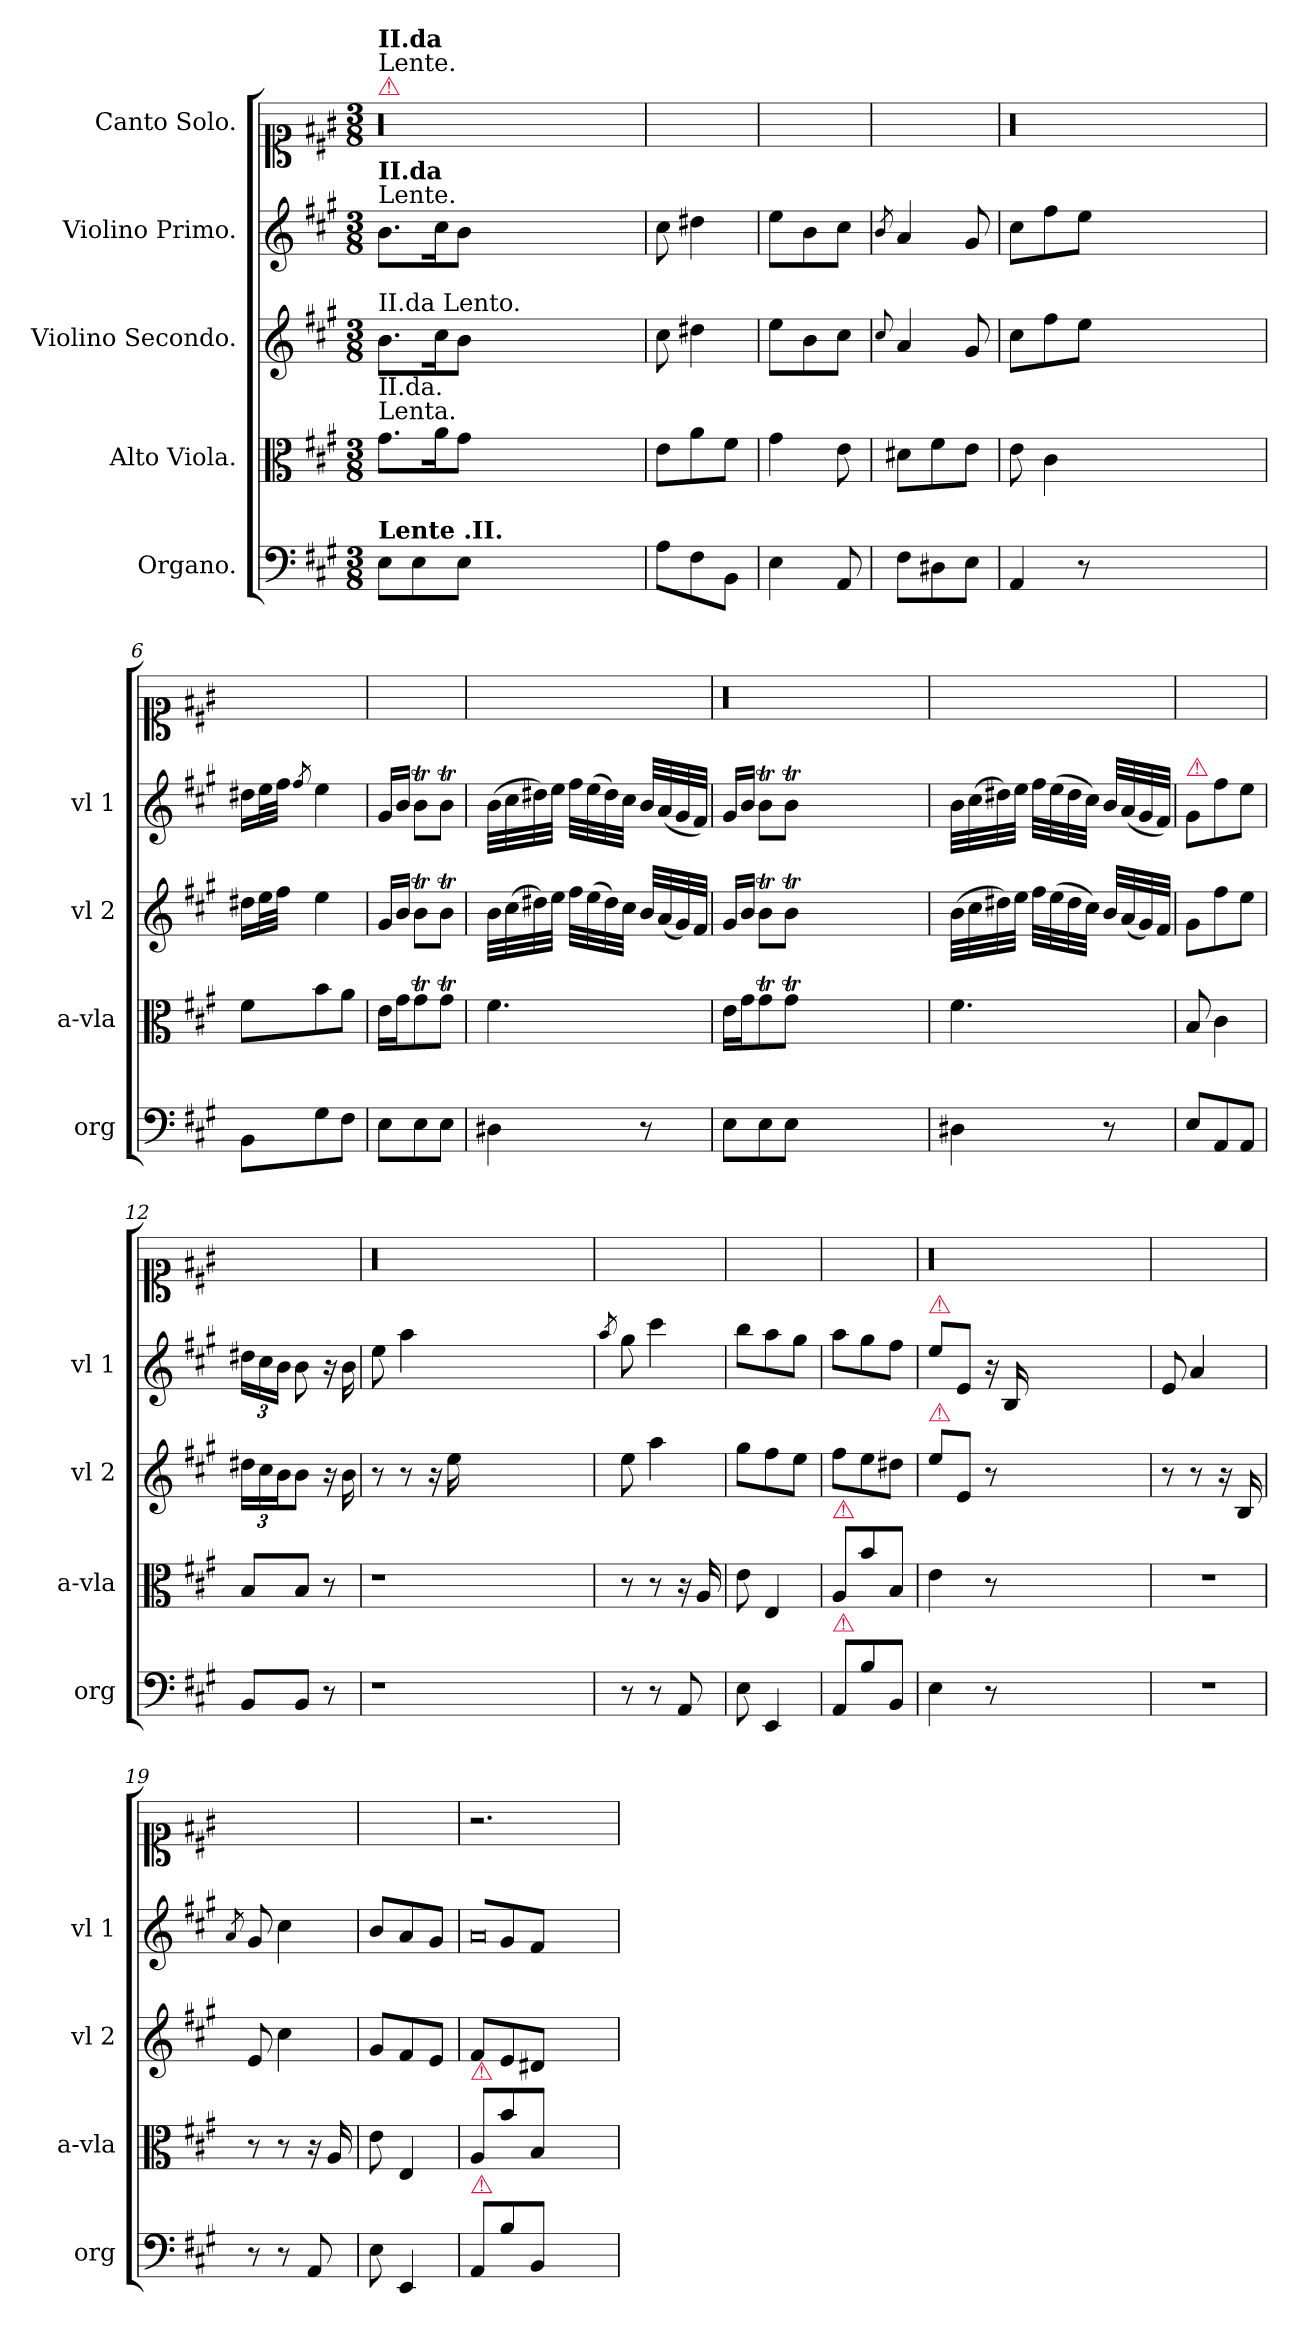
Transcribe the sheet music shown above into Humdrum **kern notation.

**kern	**kern	**kern	**dynam	**kern	**dynam	**kern
*part5	*part4	*part3	*part3	*part2	*part2	*part1
*staff5	*staff4	*staff3	*staff3	*staff2	*staff2	*staff1
*I"Organo.	*I"Alto Viola.	*I"Violino Secondo.	*	*I"Violino Primo.	*	*I"Canto Solo.
*I'org	*I'a-vla	*I'vl 2	*	*I'vl 1	*	*
*clefF4	*clefC3	*clefG2	*	*clefG2	*	*clefC1
*k[f#c#g#]	*k[f#c#g#]	*k[f#c#g#]	*	*k[f#c#g#]	*	*k[f#c#g#]
*M3/8	*M3/8	*M3/8	*	*M3/8	*	*M3/8
=1	=1	=1	=1	=1	=1	=1
!	!	!	!	!	!	!LO:TX:a:color=crimson:t=⚠
!	!	!	!	!	!	!LO:TX:a:t=Lente.
!	!	!	!	!	!	!LO:TX:a:B:t=II.da
!	!	!	!	!LO:TX:a:t=Lente.	!	!
!	!	!	!	!LO:TX:a:B:t=II.da	!	!
!	!	!LO:TX:a:t=II.da Lento.	!	!	!	!
!	!LO:TX:a:t=Lenta.	!	!	!	!	!
!	!LO:TX:a:t=II.da.	!	!	!	!	!
!LO:TX:a:B:t=Lente .II.	!	!	!	!	!	!
!	!	!	!	!	!	!LO:N:vis=00
8E\L	8.g#\L	8.b\L	.	8.b\L	.	1.r
8E\	.	.	.	.	.	.
.	16a\K	16cc#\K	.	16cc#\K	.	.
8E\J	8g#\J	8b\J	.	8b\J	.	.
1ryy	1ryy	1ryy	.	1ryy	.	.
8ryy	8ryy	8ryy	.	8ryy	.	.
=2	=2	=2	=2	=2	=2	=2
8A\L	8e\L	8cc#\	.	8cc#\	.	4.ryy
8F#\	8a\	4dd#X\	.	4dd#X\	.	.
8BB\J	8f#\J	.	.	.	.	.
=3	=3	=3	=3	=3	=3	=3
4E\	4g#\	8ee\L	.	8ee\L	.	4.ryy
.	.	8b\	.	8b\	.	.
8AA/	8e\	8cc#\J	.	8cc#\J	.	.
=4	=4	=4	=4	=4	=4	=4
.	.	8qqcc#/	.	8qb/	.	.
8F#\L	8d#X\L	4a/	.	4a/	.	4.ryy
8D#X\	8f#\	.	.	.	.	.
8E\J	8e\J	8g#/	.	8g#/	.	.
=5	=5	=5	=5	=5	=5	=5
!	!	!	!	!	!	!LO:N:vis=00
4AA/	8e\	8cc#\L	.	8cc#\L	.	1.r
.	4c#\	8ff#\	.	8ff#\	.	.
8r	.	8ee\J	.	8ee\J	.	.
1ryy	1ryy	1ryy	.	1ryy	.	.
8ryy	8ryy	8ryy	.	8ryy	.	.
=6	=6	=6	=6	=6	=6	=6
8BB\L	8f#\L	16dd#X\LL	.	16dd#X\LL	.	4.ryy
.	.	32ee\L	.	32ee\L	.	.
.	.	32ff#\JJJ	.	32ff#\JJJ	.	.
.	.	.	.	8qff#/	.	.
8G#\	8b\	4ee\	.	4ee\	.	.
8F#\J	8a\J	.	.	.	.	.
=7	=7	=7	=7	=7	=7	=7
8E\L	16e\LL	16g#/LL	.	16g#/LL	.	4.ryy
.	16g#\J	16b/JJ	.	16b/JJ	.	.
8E\	8g#t\	8bT\L	.	8bT\L	.	.
8E\J	8g#t\J	8bT\J	.	8bT\J	.	.
=8	=8	=8	=8	=8	=8	=8
4D#X\	4.f#\	32b\LLL	.	(32b\LLL	.	4.ryy
.	.	(32cc#\	.	32cc#\	.	.
.	.	32dd#X\)	.	32dd#X\)	.	.
.	.	32ee\JJJ	.	32ee\JJJ	.	.
.	.	32ff#\LLL	.	32ff#\LLL	.	.
.	.	(32ee\	.	(32ee\	.	.
.	.	32dd#\)	.	32dd#\)	.	.
.	.	32cc#\JJJ	.	32cc#\JJJ	.	.
8r	.	32b/LLL	.	32b/LLL	.	.
.	.	(32a/	.	(32a/	.	.
.	.	32g#/)	.	32g#/	.	.
.	.	32f#/JJJ	.	32f#/JJJ)	.	.
=9	=9	=9	=9	=9	=9	=9
!	!	!	!	!	!	!LO:N:vis=00
8E\L	16e\LL	16g#/LL	.	16g#/LL	.	1.r
.	16g#\J	16b/JJ	.	16b/JJ	.	.
8E\	8g#t\	8bT\L	.	8bT\L	.	.
8E\J	8g#t\J	8bT\J	.	8bT\J	.	.
1ryy	1ryy	1ryy	.	1ryy	.	.
8ryy	8ryy	8ryy	.	8ryy	.	.
=10	=10	=10	=10	=10	=10	=10
4D#X\	4.f#\	(32b\LLL	.	32b\LLL	.	4.ryy
.	.	32cc#\	.	(32cc#\	.	.
.	.	32dd#X\)	.	32dd#X\)	.	.
.	.	32ee\JJJ	.	32ee\JJJ	.	.
.	.	32ff#\LLL	.	32ff#\LLL	.	.
.	.	(32ee\	.	(32ee\	.	.
.	.	32dd#\	.	32dd#\	.	.
.	.	32cc#\JJJ)	.	32cc#\JJJ)	.	.
8r	.	32b/LLL	.	32b/LLL	.	.
.	.	(32a/	.	(32a/	.	.
.	.	32g#/)	.	32g#/	.	.
.	.	32f#/JJJ	.	32f#/JJJ)	.	.
=11	=11	=11	=11	=11	=11	=11
!	!	!	!	!LO:TX:a:color=crimson:t=⚠	!	!
8E/L	8B/	8g#\L	.	8g#/L	.	4.ryy
8AA/	4c#\	8ff#\	.	8ff#\	.	.
8AA/J	.	8ee\J	.	8ee\J	.	.
=12	=12	=12	=12	=12	=12	=12
8BB/L	8B/L	24dd#X\LL	.	24dd#X\LL	.	4.ryy
.	.	24cc#\	.	24cc#\	.	.
.	.	24b\J	.	24b\JJ	.	.
8BB/J	8B/J	8b\J	.	8b\	.	.
8r	8r	16r	.	16r	.	.
.	.	16b\	.	16b\	.	.
=13	=13	=13	=13	=13	=13	=13
!LO:N:vis=1	!LO:N:vis=1	!	!	!	!	!LO:N:vis=00
4.r	4.r	8r	.	8ee\	.	1.r
.	.	8r	.	4aa\	.	.
.	.	16r	.	.	.	.
.	.	16ee\	.	.	.	.
1ryy	1ryy	1ryy	.	1ryy	.	.
8ryy	8ryy	8ryy	.	8ryy	.	.
=14	=14	=14	=14	=14	=14	=14
.	.	.	.	8qaa/	.	.
8r	8r	8ee\	.	8gg#\	.	4.ryy
8r	8r	4aa\	.	4ccc#\	.	.
8AA/	16r	.	.	.	.	.
.	16A/	.	.	.	.	.
=15	=15	=15	=15	=15	=15	=15
8E\	8e\	8gg#\L	.	8bb\L	.	4.ryy
4EE/	4E/	8ff#\	.	8aa\	.	.
.	.	8ee\J	.	8gg#\J	.	.
=16	=16	=16	=16	=16	=16	=16
!	!LO:TX:a:color=crimson:t=⚠	!	!	!	!	!
!LO:TX:a:color=crimson:t=⚠	!	!	!	!	!	!
8AA/L	8A/L	8ff#\L	.	8aa\L	.	4.ryy
8B\	8b\	8ee\	.	8gg#\	.	.
8BB/J	8B/J	8dd#X\J	.	8ff#\J	.	.
=17	=17	=17	=17	=17	=17	=17
!	!	!	!	!LO:TX:a:color=crimson:t=⚠	!	!
!	!	!LO:TX:a:color=crimson:t=⚠	!	!	!	!
!	!	!	!	!	!	!LO:N:vis=00
4E\	4e\	8ee\L	.	8eeL	.	1.r
.	.	8e/J	.	8e/J	.	.
8r	8r	8r	.	16r	.	.
.	.	.	.	16B/	piano.	.
1ryy	1ryy	1ryy	.	1ryy	.	.
8ryy	8ryy	8ryy	.	8ryy	.	.
=18	=18	=18	=18	=18	=18	=18
!LO:N:vis=1	!LO:N:vis=1	!	!	!	!	!
4.r	4.r	8r	.	8e/	.	4.ryy
.	.	8r	.	4a/	.	.
.	.	16r	.	.	.	.
!	!	!	!LO:DY:a	!	!	!
.	.	16B/	pia&colon;	.	.	.
=19	=19	=19	=19	=19	=19	=19
.	.	.	.	8qa/	.	.
8r	8r	8e/	.	8g#/	.	4.ryy
8r	8r	4cc#\	.	4cc#\	.	.
8AA/	16r	.	.	.	.	.
.	16A/	.	.	.	.	.
=20	=20	=20	=20	=20	=20	=20
8E\	8e\	8g#/L	.	8b/L	.	4.ryy
4EE/	4E/	8f#/	.	8a/	.	.
.	.	8e/J	.	8g#/J	.	.
=21	=21	=21	=21	=21	=21	=21
!	!LO:TX:a:color=crimson:t=⚠	!	!	!	!	!
!LO:TX:a:color=crimson:t=⚠	!	!	!	!	!	!
!	!	!	!	!LO:N:vis=0	!	!
8AA/L	8A/L	8f#/L	.	8a/	.	2.r
8B\	8b\	8e/	.	8g#/	.	.
8BB/J	8B/J	8d#X/J	.	8f#/J	.	.
4.ryy	4.ryy	4.ryy	.	4.ryy	.	.
=	=	=	=	=	=	=
*-	*-	*-	*-	*-	*-	*-
